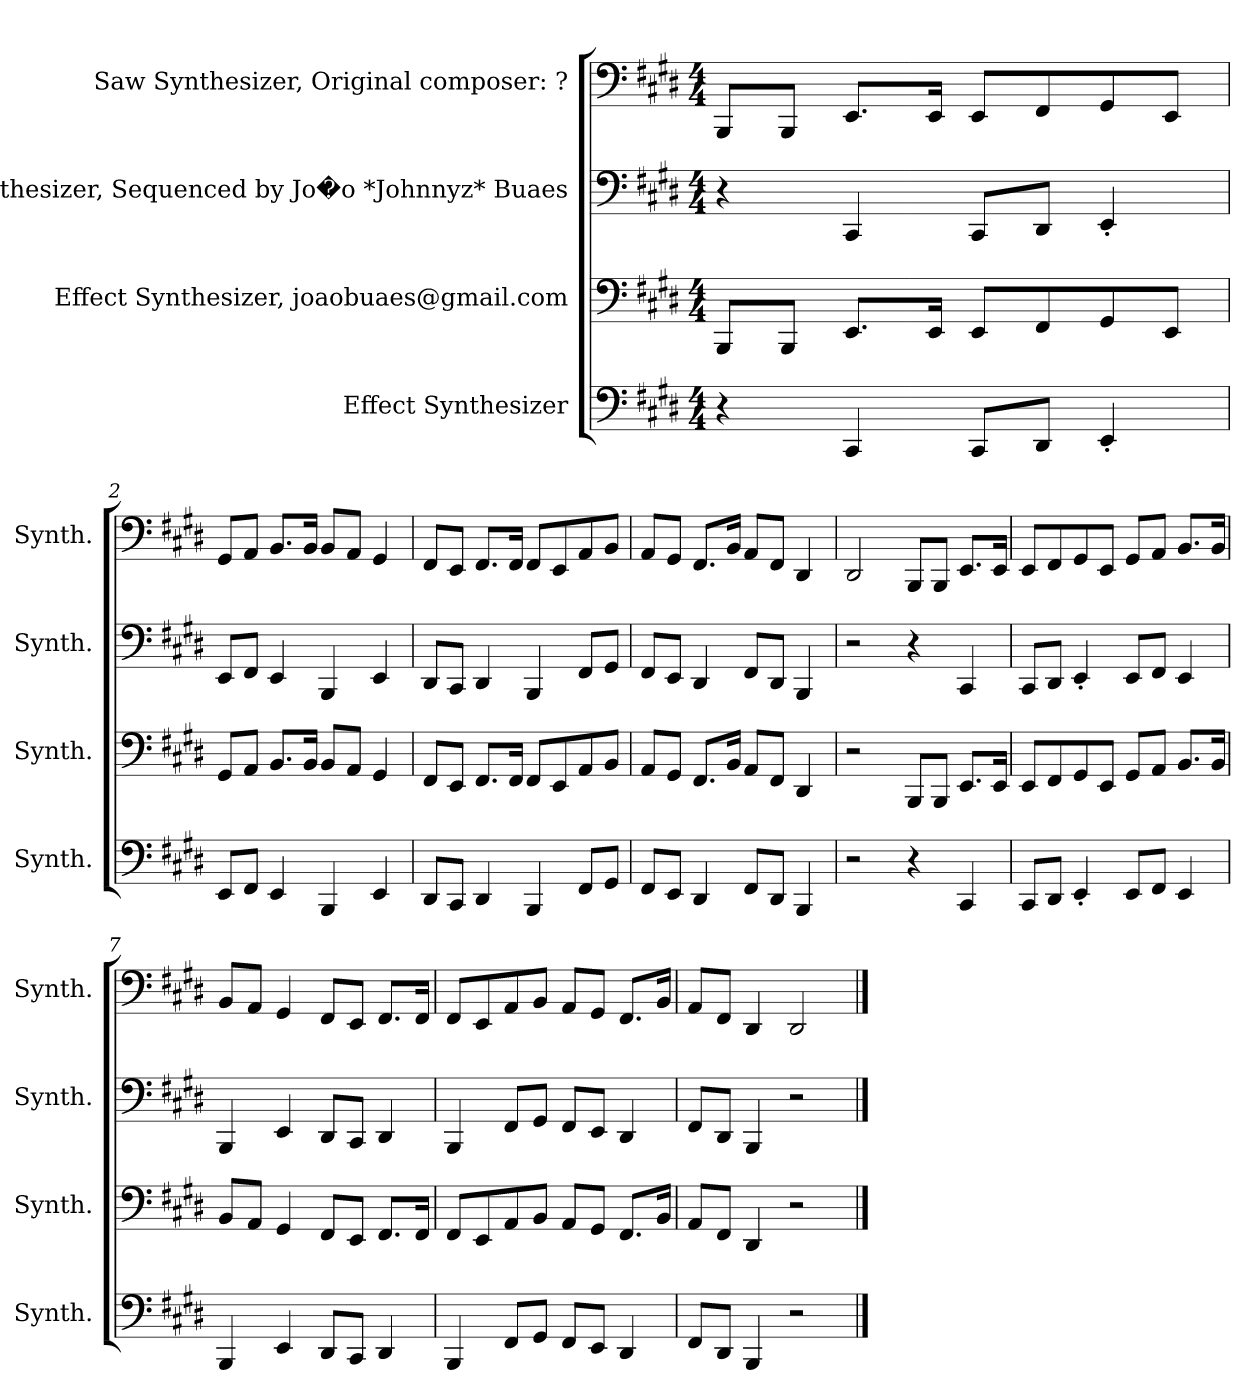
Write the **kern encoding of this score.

**kern	**kern	**kern	**kern
*part4	*part3	*part2	*part1
*staff4	*staff3	*staff2	*staff1
*I"Effect Synthesizer	*I"Effect Synthesizer, joaobuaes@gmail.com	*I"Saw Synthesizer, Sequenced by Jo�o *Johnnyz* Buaes	*I"Saw Synthesizer, Original composer: ?
*I'Synth.	*I'Synth.	*I'Synth.	*I'Synth.
*clefF4	*clefF4	*clefF4	*clefF4
*k[f#c#g#d#]	*k[f#c#g#d#]	*k[f#c#g#d#]	*k[f#c#g#d#]
*M4/4	*M4/4	*M4/4	*M4/4
*MM98	*MM98	*MM98	*MM98
=1	=1	=1	=1
4r	8BBB/L	4r	8BBB/L
.	8BBB/J	.	8BBB/J
4CC#/	8.EE/L	4CC#/	8.EE/L
.	16EE/Jk	.	16EE/Jk
8CC#/L	8EE/L	8CC#/L	8EE/L
8DD#/J	8FF#/	8DD#/J	8FF#/
4EE'/	8GG#/	4EE'/	8GG#/
.	8EE/J	.	8EE/J
=2	=2	=2	=2
8EE/L	8GG#/L	8EE/L	8GG#/L
8FF#/J	8AA/J	8FF#/J	8AA/J
4EE/	8.BB/L	4EE/	8.BB/L
.	16BB/Jk	.	16BB/Jk
4BBB/	8BB/L	4BBB/	8BB/L
.	8AA/J	.	8AA/J
4EE/	4GG#/	4EE/	4GG#/
!!LO:LB:g=z
=3	=3	=3	=3
8DD#/L	8FF#/L	8DD#/L	8FF#/L
8CC#/J	8EE/J	8CC#/J	8EE/J
4DD#/	8.FF#/L	4DD#/	8.FF#/L
.	16FF#/Jk	.	16FF#/Jk
4BBB/	8FF#/L	4BBB/	8FF#/L
.	8EE/	.	8EE/
8FF#/L	8AA/	8FF#/L	8AA/
8GG#/J	8BB/J	8GG#/J	8BB/J
=4	=4	=4	=4
8FF#/L	8AA/L	8FF#/L	8AA/L
8EE/J	8GG#/J	8EE/J	8GG#/J
4DD#/	8.FF#/L	4DD#/	8.FF#/L
.	16BB/Jk	.	16BB/Jk
8FF#/L	8AA/L	8FF#/L	8AA/L
8DD#/J	8FF#/J	8DD#/J	8FF#/J
4BBB/	4DD#/	4BBB/	4DD#/
=5	=5	=5	=5
2r	2r	2r	2DD#/
4r	8BBB/L	4r	8BBB/L
.	8BBB/J	.	8BBB/J
4CC#/	8.EE/L	4CC#/	8.EE/L
.	16EE/Jk	.	16EE/Jk
=6	=6	=6	=6
8CC#/L	8EE/L	8CC#/L	8EE/L
8DD#/J	8FF#/	8DD#/J	8FF#/
4EE'/	8GG#/	4EE'/	8GG#/
.	8EE/J	.	8EE/J
8EE/L	8GG#/L	8EE/L	8GG#/L
8FF#/J	8AA/J	8FF#/J	8AA/J
4EE/	8.BB/L	4EE/	8.BB/L
.	16BB/Jk	.	16BB/Jk
!!LO:LB:g=z
=7	=7	=7	=7
4BBB/	8BB/L	4BBB/	8BB/L
.	8AA/J	.	8AA/J
4EE/	4GG#/	4EE/	4GG#/
8DD#/L	8FF#/L	8DD#/L	8FF#/L
8CC#/J	8EE/J	8CC#/J	8EE/J
4DD#/	8.FF#/L	4DD#/	8.FF#/L
.	16FF#/Jk	.	16FF#/Jk
=8	=8	=8	=8
4BBB/	8FF#/L	4BBB/	8FF#/L
.	8EE/	.	8EE/
8FF#/L	8AA/	8FF#/L	8AA/
8GG#/J	8BB/J	8GG#/J	8BB/J
8FF#/L	8AA/L	8FF#/L	8AA/L
8EE/J	8GG#/J	8EE/J	8GG#/J
4DD#/	8.FF#/L	4DD#/	8.FF#/L
.	16BB/Jk	.	16BB/Jk
=9	=9	=9	=9
8FF#/L	8AA/L	8FF#/L	8AA/L
8DD#/J	8FF#/J	8DD#/J	8FF#/J
4BBB/	4DD#/	4BBB/	4DD#/
2r	2r	2r	2DD#/
==	==	==	==
*-	*-	*-	*-
